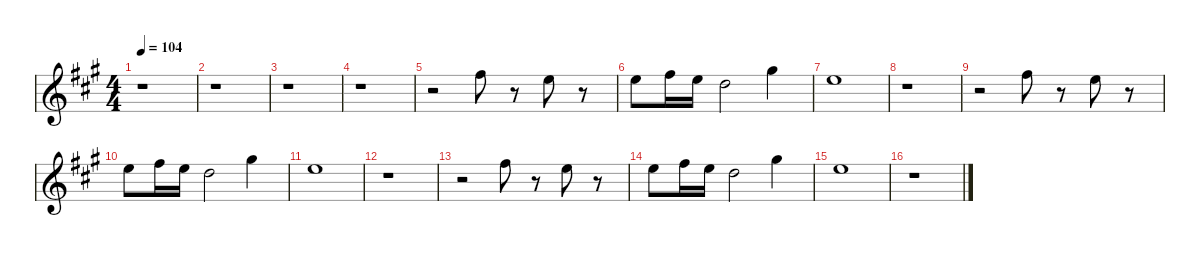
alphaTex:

\defaultSystemsLayout 4
\hideDynamics
\bracketExtendMode nobrackets
\singleTrackTrackNamePolicy hidden
\multiTrackTrackNamePolicy hidden
\otherSystemsTrackNameOrientation horizontal
\track ("Saxes   " "sax.") {instrument tenorsax}
\staff {score}
\tuning (E4 B3 G3 D3 A2 E2)
\ts (4 4)
\tempo 104
\clef g2
\ks a
r.1{dy f beam Down} |
r.1{beam Down} |
r.1{beam Down} |
r.1{beam Down} |
r.2{beam Down} 14.1{acc #}.8{beam Down} r.8{beam Down} 12.1{acc forcenatural}.8{beam Down} r.8{beam Down} |
12.1{acc forcenatural}.8{beam Down} 14.1{acc #}.16{beam Down} 12.1{acc forcenatural}.16{beam Down} 10.1{acc forcenatural}.2{beam Down} 16.1{acc #}.4{beam Down} |
12.1{acc forcenatural}.1{beam Down} |
r.1{beam Down} |
r.2{beam Down} 14.1{acc #}.8{beam Down} r.8{beam Down} 12.1{acc forcenatural}.8{beam Down} r.8{beam Down} |
12.1{acc forcenatural}.8{beam Down} 14.1{acc #}.16{beam Down} 12.1{acc forcenatural}.16{beam Down} 10.1{acc forcenatural}.2{beam Down} 16.1{acc #}.4{beam Down} |
12.1{acc forcenatural}.1{beam Down} |
r.1{beam Down} |
r.2{beam Down} 14.1{acc #}.8{beam Down} r.8{beam Down} 12.1{acc forcenatural}.8{beam Down} r.8{beam Down} |
12.1{acc forcenatural}.8{beam Down} 14.1{acc #}.16{beam Down} 12.1{acc forcenatural}.16{beam Down} 10.1{acc forcenatural}.2{beam Down} 16.1{acc #}.4{beam Down} |
12.1{acc forcenatural}.1{beam Down} |
r.1{beam Down}
